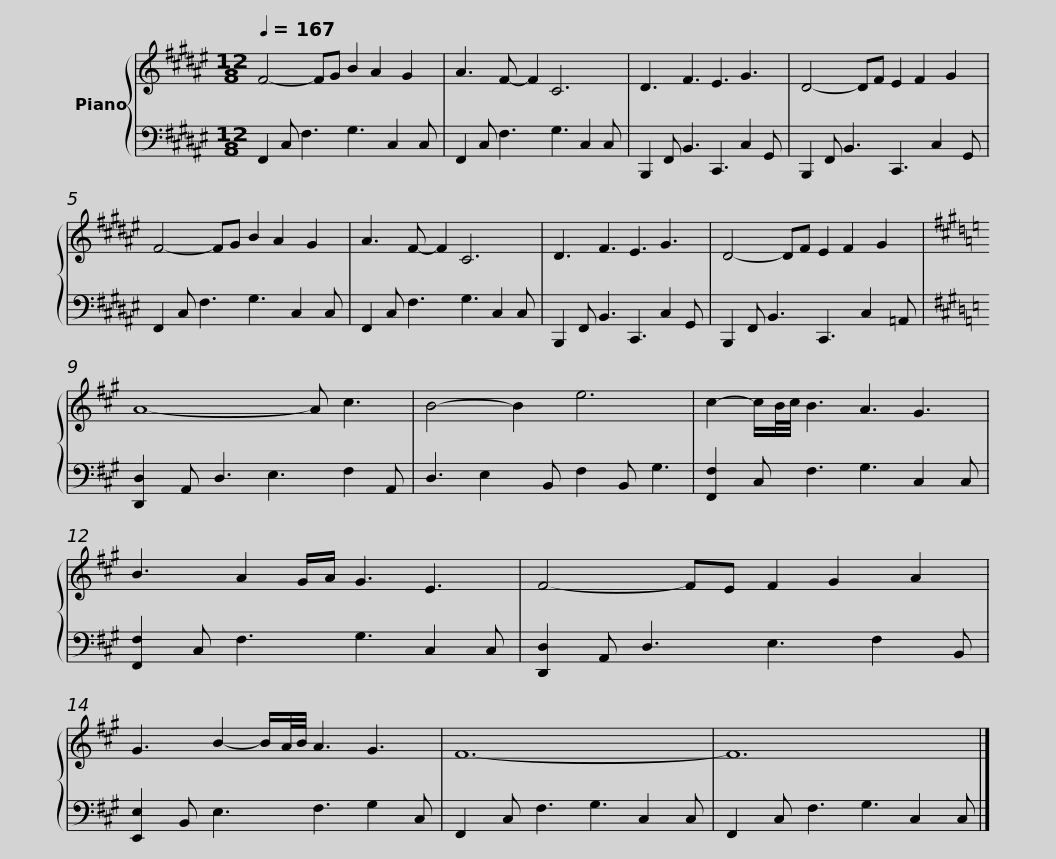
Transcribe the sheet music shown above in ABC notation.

X:1
%%score { 1 | 2 }
L:1/8
Q:1/4=167
M:12/8
I:linebreak $
K:F#
V:1 treble
V:2 bass
V:1
 F4- FG B2 A2 G2 | A3 F- F2 C6 | D3 F3 E3 G3 |$ D4- DF E2 F2 G2 | F4- FG B2 A2 G2 | %5
 A3 F- F2 C6 | D3 F3 E3 G3 |$ D4- DF E2 F2 G2 |[K:A] A8- A c3 | B4- B2 e6 |$ %10
 c2- c/B/4c/4 B3 A3 G3 | B3 A2 G/A/ G3 E3 | F4- FE F2 G2 A2 | G3 B2- B/A/4B/4 A3 G3 |$ F12- | %15
 F12 |] %16
V:2
 F,,2 C, F,3 G,3 C,2 C, | F,,2 C, F,3 G,3 C,2 C, | B,,,2 F,, B,,3 C,,3 C,2 G,, |$ B,,,2 F,, B,,3 C,,3 C,2 G,, | F,,2 C, F,3 G,3 C,2 C, | %5
 F,,2 C, F,3 G,3 C,2 C, | B,,,2 F,, B,,3 C,,3 C,2 G,, |$ B,,,2 F,, B,,3 C,,3 C,2 =A,, |[K:A] [D,,D,]2 A,, D,3 E,3 F,2 A,, | D,3 E,2 B,, F,2 B,, G,3 |$ %10
 [F,,F,]2 C, F,3 G,3 C,2 C, | [F,,F,]2 C, F,3 G,3 C,2 C, | [D,,D,]2 A,, D,3 E,3 F,2 B,, | [E,,E,]2 B,, E,3 F,3 G,2 C, |$ F,,2 C, F,3 G,3 C,2 C, | %15
 F,,2 C, F,3 G,3 C,2 C, |] %16
